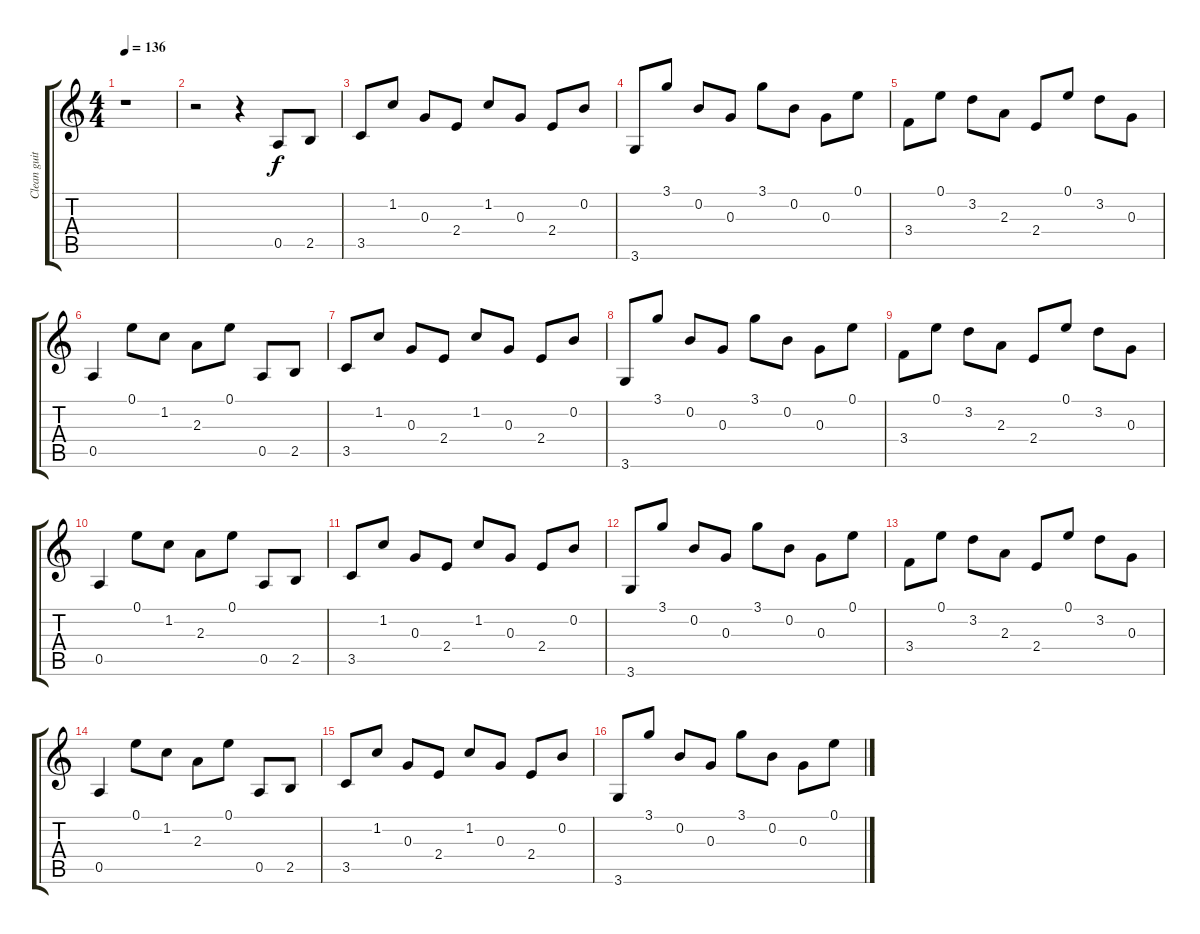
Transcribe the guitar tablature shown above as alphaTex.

\track ("Clean guitar" "Clean guit") {instrument electricguitarclean}
\staff {score tabs}
\tuning (E4 B3 G3 D3 A2 E2) {hide}
\ts (4 4)
\tempo 136
\clef g2
\ks c
r.1{dy f} |
r.2 r.4 0.5.8 2.5.8 |
3.5.8 1.2.8 0.3.8 2.4.8 1.2.8 0.3.8 2.4.8 0.2.8 |
3.6.8 3.1.8 0.2.8 0.3.8 3.1.8 0.2.8 0.3.8 0.1.8 |
3.4.8 0.1.8 3.2.8 2.3.8 2.4.8 0.1.8 3.2.8 0.3.8 |
0.5.4 0.1.8 1.2.8 2.3.8 0.1.8 0.5.8 2.5.8 |
3.5.8 1.2.8 0.3.8 2.4.8 1.2.8 0.3.8 2.4.8 0.2.8 |
3.6.8 3.1.8 0.2.8 0.3.8 3.1.8 0.2.8 0.3.8 0.1.8 |
3.4.8 0.1.8 3.2.8 2.3.8 2.4.8 0.1.8 3.2.8 0.3.8 |
0.5.4 0.1.8 1.2.8 2.3.8 0.1.8 0.5.8 2.5.8 |
3.5.8 1.2.8 0.3.8 2.4.8 1.2.8 0.3.8 2.4.8 0.2.8 |
3.6.8 3.1.8 0.2.8 0.3.8 3.1.8 0.2.8 0.3.8 0.1.8 |
3.4.8 0.1.8 3.2.8 2.3.8 2.4.8 0.1.8 3.2.8 0.3.8 |
0.5.4 0.1.8 1.2.8 2.3.8 0.1.8 0.5.8 2.5.8 |
3.5.8 1.2.8 0.3.8 2.4.8 1.2.8 0.3.8 2.4.8 0.2.8 |
3.6.8 3.1.8 0.2.8 0.3.8 3.1.8 0.2.8 0.3.8 0.1.8
